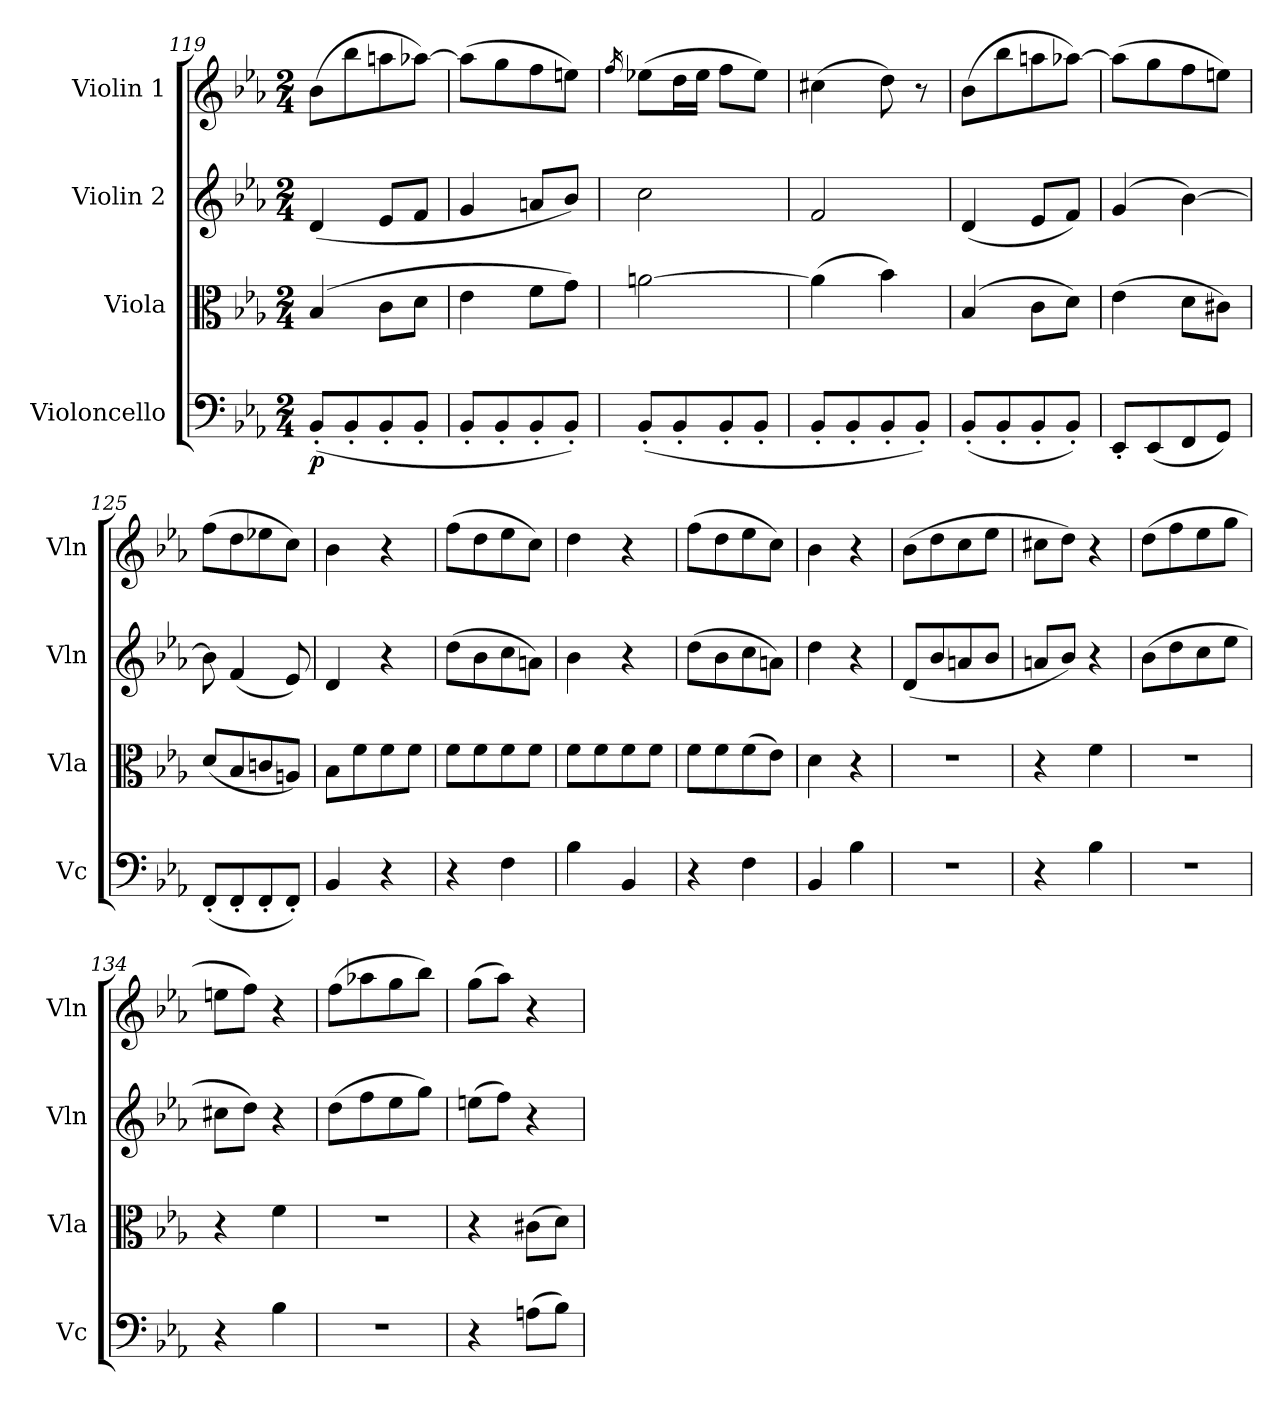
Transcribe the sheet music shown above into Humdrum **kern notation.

**kern	**dynam	**kern	**kern	**kern
*part4	*part4	*part3	*part2	*part1
*staff4	*staff4	*staff3	*staff2	*staff1
*I"Violoncello	*	*I"Viola	*I"Violin 2	*I"Violin 1
*I'Vc	*	*I'Vla	*I'Vln	*I'Vln
*clefF4	*	*clefC3	*clefG2	*clefG2
*k[b-e-a-]	*	*k[b-e-a-]	*k[b-e-a-]	*k[b-e-a-]
*M2/4	*	*M2/4	*M2/4	*M2/4
=119	=119	=119	=119	=119
!	!LO:DY:b	!	!	!
(8BB-'/L	p	(4B-/	(4d/	(8b-\L
8BB-'/	.	.	.	8bb-\
8BB-'/	.	8c\L	8e-/L	8aan\
8BB-'/J	.	8d\J	8f/J	[8aa-X\J)
=120	=120	=120	=120	=120
8BB-'/L	.	4e-\	4g/	(8aa-\L]
8BB-'/	.	.	.	8gg\
8BB-'/	.	8f\L	8an/L	8ff\
8BB-'/J)	.	8g\J)	8b-/J)	8een\J)
=121	=121	=121	=121	=121
.	.	.	.	16qff/
(8BB-'/L	.	[2an\	2cc\	(8ee-X\L
8BB-'/	.	.	.	16dd\L
.	.	.	.	16ee-\JJ
8BB-'/	.	.	.	8ff\L
8BB-'/J	.	.	.	8ee-\J)
=122	=122	=122	=122	=122
8BB-'/L	.	(4a\]	2f/	(4cc#X\
8BB-'/	.	.	.	.
8BB-'/	.	4b-\)	.	8dd\)
8BB-'/J)	.	.	.	8r
=123	=123	=123	=123	=123
(8BB-'/L	.	(4B-/	(4d/	(8b-\L
8BB-'/	.	.	.	8bb-\
8BB-'/	.	8c\L	8e-/L	8aan\
8BB-'/J)	.	8d\J)	8f/J)	[8aa-X\J)
=124	=124	=124	=124	=124
8EE-'/L	.	(4e-\	(4g/	(8aa-\L]
(8EE-/	.	.	.	8gg\
8FF/	.	8d\L	[4b-\)	8ff\
8GG/J)	.	8c#X\J)	.	8een\J)
=125	=125	=125	=125	=125
(8FF'/L	.	(8d/L	8b-\]	(8ff\L
8FF'/	.	8B-/	(4f/	8dd\
8FF'/	.	8cn/	.	8ee-X\
8FF'/J)	.	8An/J)	8e-/)	8cc\J)
=126	=126	=126	=126	=126
4BB-/	.	8B-\L	4d/	4b-\
.	.	8f\	.	.
4r	.	8f\	4r	4r
.	.	8f\J	.	.
=127	=127	=127	=127	=127
4r	.	8f\L	(8dd\L	(8ff\L
.	.	8f\	8b-\	8dd\
4F\	.	8f\	8cc\	8ee-\
.	.	8f\J	8an\J)	8cc\J)
=128	=128	=128	=128	=128
4B-\	.	8f\L	4b-\	4dd\
.	.	8f\	.	.
4BB-/	.	8f\	4r	4r
.	.	8f\J	.	.
!!LO:LB:g=z
=129	=129	=129	=129	=129
4r	.	8f\L	(8dd\L	(8ff\L
.	.	8f\	8b-\	8dd\
4F\	.	(8f\	8cc\	8ee-\
.	.	8e-\J)	8an\J)	8cc\J)
=130	=130	=130	=130	=130
4BB-/	.	4d\	4dd\	4b-\
4B-\	.	4r	4r	4r
=131	=131	=131	=131	=131
2r	.	2r	(8d/L	(8b-\L
.	.	.	8b-/	8dd\
.	.	.	8an/	8cc\
.	.	.	8b-/J	8ee-\J
!!LO:LB:g=z
=132	=132	=132	=132	=132
4r	.	4r	8an/L	8cc#X\L
.	.	.	8b-/J)	8dd\J)
4B-\	.	4f\	4r	4r
=133	=133	=133	=133	=133
2r	.	2r	(8b-\L	(8dd\L
.	.	.	8dd\	8ff\
.	.	.	8cc\	8ee-\
.	.	.	8ee-\J	8gg\J
=134	=134	=134	=134	=134
4r	.	4r	8cc#X\L	8een\L
.	.	.	8dd\J)	8ff\J)
4B-\	.	4f\	4r	4r
=135	=135	=135	=135	=135
2r	.	2r	(8dd\L	(8ff\L
.	.	.	8ff\	8aa-X\
.	.	.	8ee-\	8gg\
.	.	.	8gg\J)	8bb-\J)
=136	=136	=136	=136	=136
4r	.	4r	(8een\L	(8gg\L
.	.	.	8ff\J)	8aa-\J)
(8An\L	.	(8c#X\L	4r	4r
8B-\J)	.	8d\J)	.	.
=	=	=	=	=
*-	*-	*-	*-	*-
